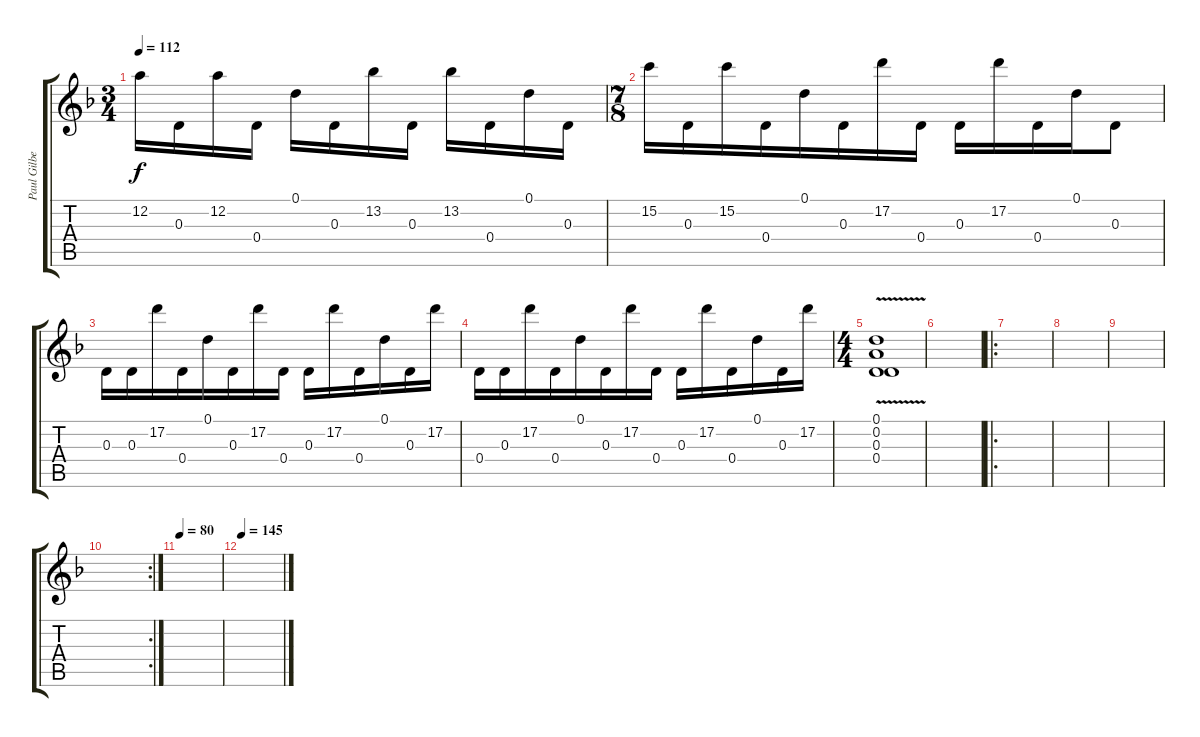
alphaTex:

\track ("Paul Gilbert" "Paul Gilbe") {instrument acousticguitarsteel}
\staff {score tabs}
\tuning (D4 A3 D3 D3 A2 D2) {hide}
\ts (3 4)
\tempo 112
\clef g2
\ks f
12.2.16{dy f} 0.3.16 12.2.16 0.4.16 0.1.16 0.3.16 13.2.16 0.3.16 13.2.16 0.4.16 0.1.16 0.3.16 |
\ts (7 8)
15.2.16 0.3.16{beam merge} 15.2.16 0.4.16 0.1.16 0.3.16{beam merge} 17.2.16 0.4.16 0.3.16 17.2.16{beam merge} 0.4.16 0.1.16 0.3.8 |
0.3.16 0.3.16{beam merge} 17.2.16 0.4.16 0.1.16 0.3.16{beam merge} 17.2.16 0.4.16 0.3.16 17.2.16{beam merge} 0.4.16 0.1.16 0.3.16 17.2.16 |
0.4.16 0.3.16{beam merge} 17.2.16 0.4.16 0.1.16 0.3.16{beam merge} 17.2.16 0.4.16 0.3.16 17.2.16{beam merge} 0.4.16 0.1.16 0.3.16 17.2.16 |
\ts (4 4)
(0.1{v} 0.2 0.3 0.4).1 |
|
\ro
|
|
|
\rc 2
|
\tempo 80
|
\tempo 145
